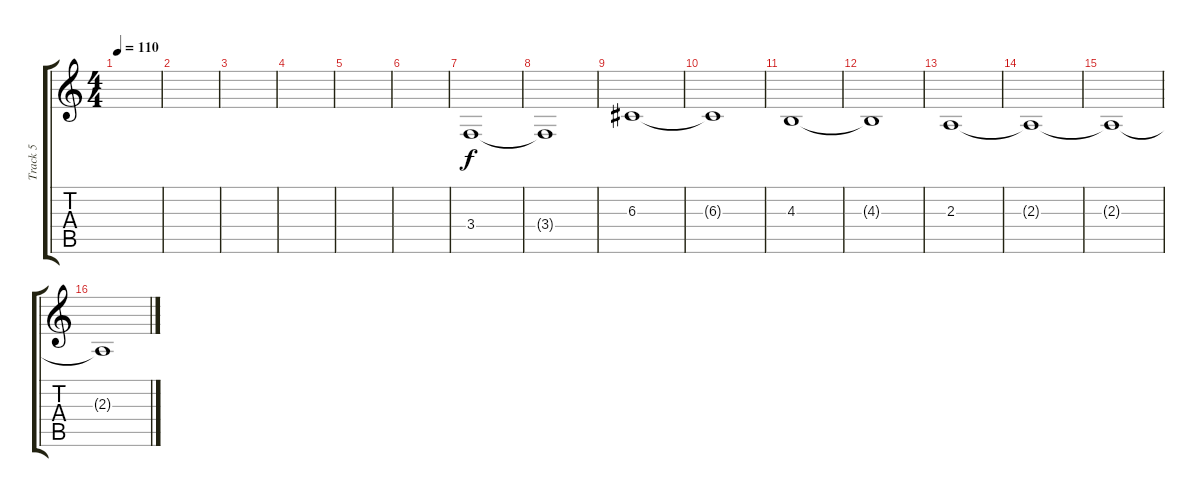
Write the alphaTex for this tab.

\track ("Track 5" "Track 5") {instrument lead7fifths}
\staff {score tabs}
\tuning (E4 B3 G3 D3 A2 E2) {hide}
\ts (4 4)
\tempo 110
\clef g2
\ks c
|
|
|
|
|
|
3.4.1 |
3.4{t}.1 |
6.3.1 |
6.3{t}.1 |
4.3.1 |
4.3{t}.1 |
2.3.1 |
2.3{t}.1 |
2.3{t}.1 |
2.3{t}.1
